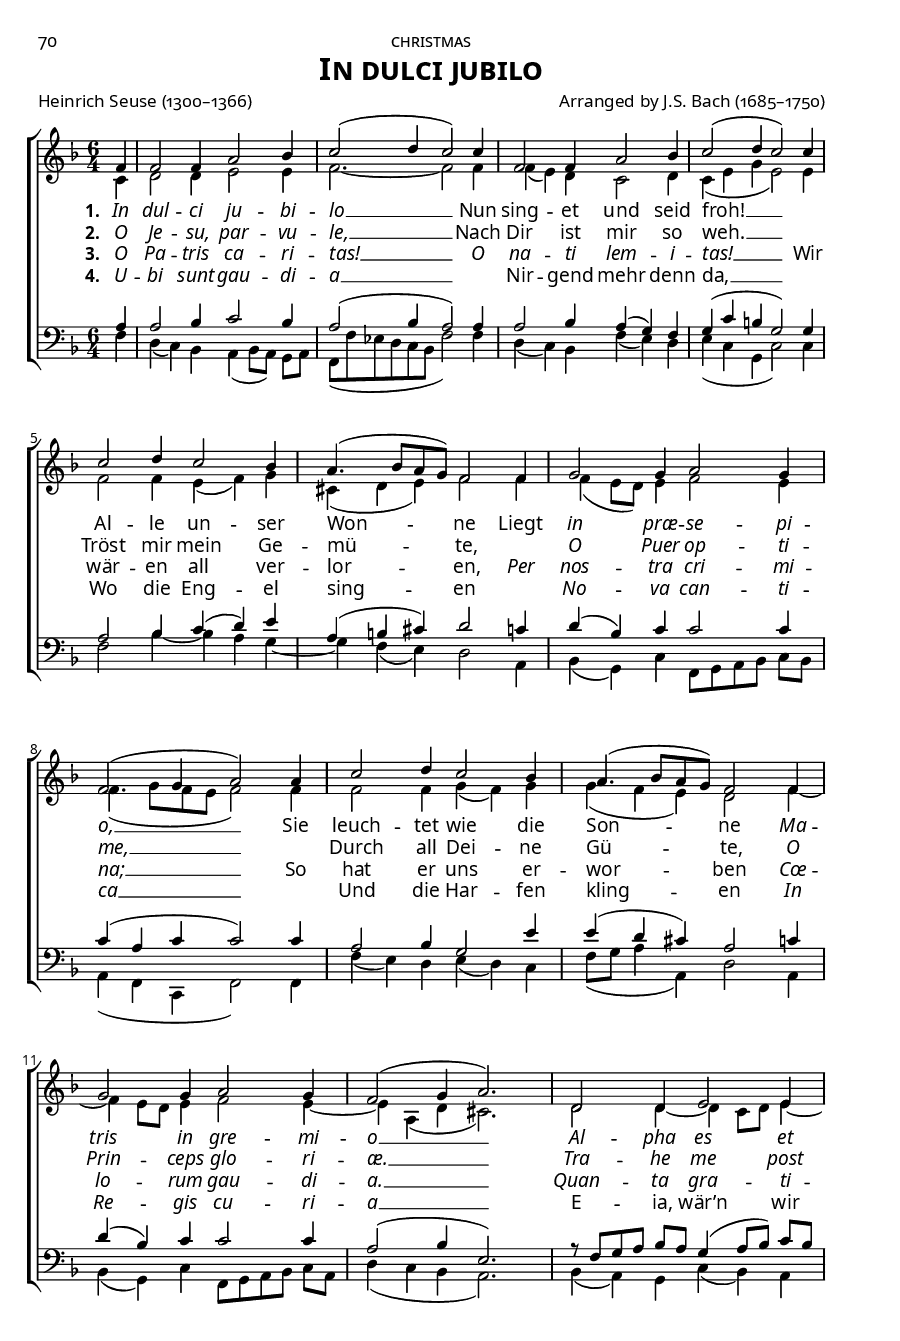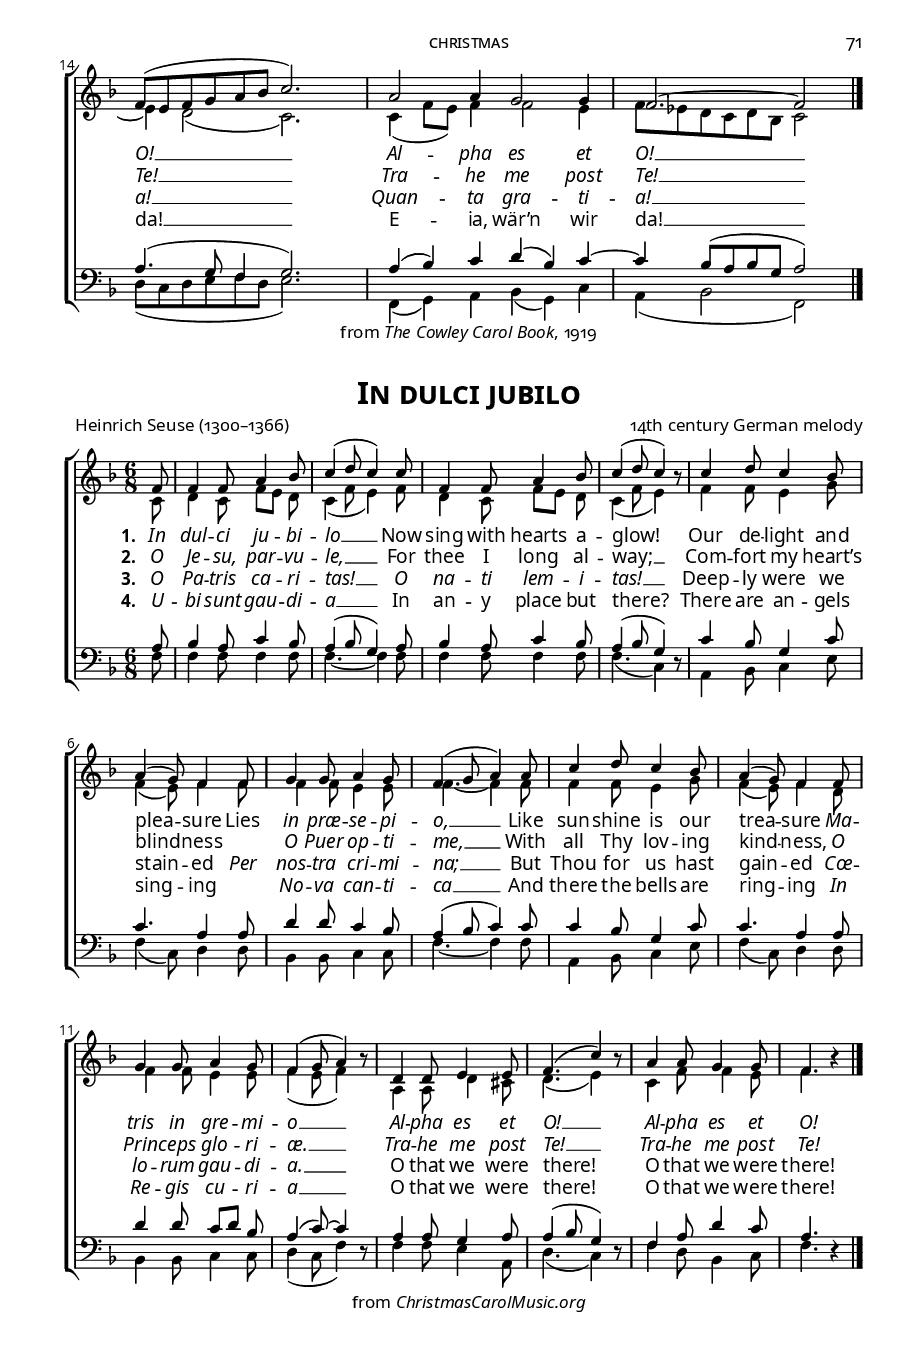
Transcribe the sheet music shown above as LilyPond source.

\version "2.14.2"
\include "util.ly"
\paper {
  print-all-headers = ##t
  paper-height = 9\in
  paper-width = 6\in
  indent = 0\in
  %system-system-spacing = #'((basic-distance . 10) (padding . 0))
  system-system-spacing =
    #'((basic-distance . 0)
       (minimum-distance . 0)
       (padding . -5)
       (stretchability . 100))
  score-markup-spacing = 
    #'((basic-distance . 0)
       (minimum-distance . 0)
       (padding . 0)
       (stretchability . 0))
  markup-markup-spacing =
    #'((basic-distance . 0)
       (minimum-distance . 0)
       (padding . 1)
       (stretchability . 40))
  
  ragged-last-bottom = ##f
  ragged-bottom = ##f
  two-sided = ##t
  inner-margin = 0.5\in
  outer-margin = 0.25\in
  top-margin = 0.25\in
  bottom-margin = 0.25\in
  first-page-number = #070
  print-first-page-number = ##t
  headerLine = \markup{\override #'(font-name . "Garamond Premier Pro") \smallCapsOldStyle"christmas"}
  oddHeaderMarkup = \markup\fill-line{
     \override #'(font-name . "Garamond Premier Pro")\abs-fontsize #8.5
     \combine 
        \fill-line{"" \on-the-fly #print-page-number-check-first
        \oldStylePageNum""
        }
        \fill-line{\headerLine}
  }
  evenHeaderMarkup = \markup {
     \override #'(font-name . "Garamond Premier Pro")\abs-fontsize #8.5
     \combine
        \on-the-fly #print-page-number-check-first
        \oldStylePageNum""
        \fill-line{\headerLine}
  }
}
#(set-global-staff-size 15) \paper{ #(define fonts (make-pango-font-tree "GoudyOlSt BT" "Garamond Premier Pro" "Garamond Premier Pro" (/ 15 20))) }
global = {
  \key f \major
  \time 6/4
}

sopMusic = \relative c' {
  \partial 4 f4 |
  f2 f4 a2 bes4 |
  c2( d4 c2) c4 |
  f,2 f4 a2 bes4 |
  c2( d4 c2) c4 | \break

  c2 d4 c2 bes4 |
  a4.( bes8[ a g]) f2 f4 |
  g2 g4 a2 g4 |
  f2( g4 a2) a4 |
  c2 d4 c2 bes4 |
  a4.( bes8[ a g]) f2 f4 | \break

  g2 g4 a2 g4 |
  f2( g4 a2.) |
  d,2 d4 e2 e4 |
  f8([ e f g a bes] c2.) |
  a2 a4 g2 g4 |
  \partial 4*5 f2.~ f2 \bar "|."
}
sopWords = \lyricmode {
  
}

altoMusic = \relative c' {
  \partial 4 c4 |
  d2 d4 e2 e4 |
  f2.~ f2 f4 |
  f( e) d4 c2 d4 |
  c( e g e2) e4 |
  
  f2 f4 e( f) g |
  cis,( d e) f2 f4 |
  f4( e8[ d]) e4 f2 e4 |
  f4.( g8[ f e] f2) f4 |
  
  f2 f4 g( f) g |
  g( f e) d2 f4~ |
  f e8[ d] e4 f2 e4~ |
  e a,( d cis2.) |
  
  d2 d4~ d c8[ d] e4~ |
  e d2( c2.) |
  c4( f8[ e]) f4 f2 e4 |
  f8([ ees d c d bes] c2 \bar "|."

}
altoWords = \lyricmode {
  \dropLyricsV
  \set stanza = #"1. "
  \markup\italic In \markup\italic dul -- \markup\italic ci \markup\italic ju -- \markup\italic bi -- \markup\italic lo __
  Nun sing -- et und seid froh! __ ""
  Al -- le un -- ser Won -- ne
  Liegt \markup\italic in \markup\italic præ -- \markup\italic se -- \markup\italic pi -- \markup\italic o, __
  Sie leuch -- tet wie \set associatedVoice = "altos" 
  die Son --
  \unset associatedVoice
  ne
  \markup\italic Ma -- \markup\italic tris \markup\italic in \markup\italic gre -- \markup\italic mi -- \markup\italic o __
  \markup\italic Al -- \markup\italic pha \markup\italic es \markup\italic et \markup\italic O! __
  \markup\italic Al -- \markup\italic pha \markup\italic es 
  \set associatedVoice = "altos"
  \markup\italic et \markup\italic O! __

}
altoWordsII = \lyricmode {
  \dropLyricsV
  \set stanza = #"2. "
  \markup\italic O \markup\italic Je -- \markup\italic su, \markup\italic par -- \markup\italic vu -- \markup\italic le, __
  Nach Dir ist mir so weh. __ ""
  Tröst mir mein Ge -- mü -- te, ""
  \markup\italic O \markup\italic Puer \markup\italic op -- \markup\italic ti -- \markup\italic me, __ ""
  Durch all Dei -- \set associatedVoice = "altos" 
  ne Gü --
  \unset associatedVoice
  te,
  \markup\italic O \markup\italic Prin -- \markup\italic ceps \markup\italic glo -- \markup\italic ri -- \markup\italic æ. __
  \markup\italic Tra -- \markup\italic he \markup\italic me \markup\italic post \markup\italic Te! __
  \markup\italic Tra -- \markup\italic he \markup\italic me 
  \set associatedVoice = "altos"
  \markup\italic post \markup\italic Te! __
}
altoWordsIII = \lyricmode {
  \dropLyricsV
  \set stanza = #"3. "
  \markup\italic O \markup\italic Pa -- \markup\italic tris \markup\italic ca -- \markup\italic ri -- \markup\italic tas! __
  \markup\italic O \markup\italic na -- \markup\italic ti \markup\italic lem -- \markup\italic i -- \markup\italic tas! __
  Wir wär -- en all ver -- lor -- en,
  \markup\italic Per \markup\italic nos -- \markup\italic tra \markup\italic cri -- \markup\italic mi -- \markup\italic na; __
  So hat er uns \set associatedVoice = "altos" 
  er -- wor --
  \unset associatedVoice
  ben
  \markup\italic Cœ -- \markup\italic lo -- \markup\italic rum \markup\italic gau -- \markup\italic di -- \markup\italic a. __
  \markup\italic Quan -- \markup\italic ta \markup\italic gra -- \markup\italic ti -- \markup\italic a! __
  \markup\italic Quan -- \markup\italic ta \markup\italic gra -- 
  \set associatedVoice = "altos"
  \markup\italic ti -- \markup\italic a! __
}
altoWordsIV = \lyricmode {
  \dropLyricsV
  \set stanza = #"4. "
  \markup\italic U -- \markup\italic bi \markup\italic sunt \markup\italic gau -- \markup\italic di -- \markup\italic a __ ""
  Nir -- gend mehr denn da, __ ""
  Wo die Eng -- el sing -- en ""
  \markup\italic No -- \markup\italic va \markup\italic can -- \markup\italic ti -- \markup\italic ca __ ""
  Und die Har -- \set associatedVoice = "altos" 
  fen kling --
  \unset associatedVoice
  en
  \markup\italic In \markup\italic Re -- \markup\italic gis \markup\italic cu -- \markup\italic ri -- \markup\italic a __
  E -- ia, wär’n wir da! __
  E -- ia, wär’n
  \set associatedVoice = "altos"
  wir da! __
}

tenorMusic = \relative c' {
  \partial 4 a4 |
  a2 bes4 c2 bes4 |
  a2( bes4 a2) a4 |
  a2 bes4 a( g) f |
  g( c b g2) g4 |
  
  a2 bes4 c( d) e |
  a,( b cis) d2 c4 |
  d( bes) c c2 c4 |
  c( a c c2) c4 |
  
  a2 bes4 g2 e'4 |
  e( d cis) a2 c4 |
  d( bes) c c2 c4 |
  a2( bes4 e,2.) |
  
  r8 f[ g a] bes[ a] g4( a8[ bes]) c[ bes] |
  a4.( g8 f4 g2.) |
  a4( bes) c d( bes) c~ |
  c bes8([ a bes g] a2) \bar "|."
}
tenorWords = \lyricmode {

}

bassMusic = \relative c {
  \partial 4 f4 |
  d( c) bes a( bes8[ a]) g[ a] |
  f([ f' ees d c bes] f'2) f4 |
  d( c) bes f'( e) d |
  e( c g c2) c4 |
  
  f2 bes4~ bes a g~ |
  g f( e) d2 a4 |
  bes( g) c f,8[ g a bes] c[ bes] |
  a4( f c f2) f4 |
  
  f'4( e) d e( d) c |
  f8([ g] a4 a,) |
  d2 a4 |
  bes( g) c f,8[ g a bes] c[ a] |
  d4( c bes a2.) |
  
  bes4( a) g c( bes) a |
  d8([ c d e f d] e2.) |
  f,4( g) a bes( g) c |
  a( bes2 f2) \bar "|."
}
bassWords = \lyricmode {

}

\score {
  <<
   \new ChoirStaff <<
%    \new Lyrics = sopranos \with { \override VerticalAxisGroup #'nonstaff-relatedstaff-spacing = #'((basic-distance . 1)) }
    \new Staff = women <<
      \new Voice = "sopranos" { \voiceOne << \global \sopMusic >> }
      \new Voice = "altos" { \voiceTwo << \global \altoMusic >> }
    >>
    \new Lyrics \with { alignAboveContext = #"women" \override VerticalAxisGroup #'nonstaff-relatedstaff-spacing = #'((basic-distance . 1))} \lyricsto "sopranos" \sopWords
    \new Lyrics = "altosIV"  \with { alignBelowContext = #"women" } \lyricsto "sopranos" \altoWordsIV
    \new Lyrics = "altosIII"  \with { alignBelowContext = #"women" } \lyricsto "sopranos" \altoWordsIII
    \new Lyrics = "altosII"  \with { alignBelowContext = #"women" } \lyricsto "sopranos" \altoWordsII
    \new Lyrics = "altos"  \with { alignBelowContext = #"women" \override VerticalAxisGroup #'nonstaff-relatedstaff-spacing = #'((basic-distance . 1)) } \lyricsto "sopranos" \altoWords
   \new Staff = men <<
      \clef bass
      \new Voice = "tenors" { \voiceOne << \global \tenorMusic >> }
      \new Voice = "basses" { \voiceTwo << \global \bassMusic >> }
    >>
    \new Lyrics \with { alignAboveContext = #"men" \override VerticalAxisGroup #'nonstaff-relatedstaff-spacing = #'((basic-distance . 1)) } \lyricsto "tenors" \tenorWords
    \new Lyrics \with { alignBelowContext = #"men" \override VerticalAxisGroup #'nonstaff-relatedstaff-spacing = #'((basic-distance . 1)) } \lyricsto "basses" \bassWords
  >>
%    \new PianoStaff << \new Staff { \new Voice { \pianoRH } } \new Staff { \clef "bass" \pianoLH } >>
  >>
  \layout {
    \context {
      \Score
      \override SpacingSpanner #'base-shortest-duration = #(ly:make-moment 1 2)
      \override SpacingSpanner #'common-shortest-duration = #(ly:make-moment 1 2)
    }
    \context {
      % Remove all empty staves
      % \Staff \RemoveEmptyStaves \override VerticalAxisGroup #'remove-first = ##t
    }
    \context {
      \Lyrics
      \override LyricText #'X-offset = #center-on-word
    }
  }
  \header {
    title = \markup{\override #'(font-name . "Garamond Premier Pro Semibold"){ \abs-fontsize #15 \smallCapsOldStyle"In dulci jubilo"}}
    poet = \markup\oldStyleNum"Heinrich Seuse (1300–1366)"
    composer = \markup\oldStyleNum"Arranged by J.S. Bach (1685–1750)"
    
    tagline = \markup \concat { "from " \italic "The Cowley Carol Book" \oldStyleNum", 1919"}
  }
}
\markup\fill-line{\concat { "from " \italic "The Cowley Carol Book" \oldStyleNum", 1919"}}


















\header {
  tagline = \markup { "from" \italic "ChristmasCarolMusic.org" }
}
global = {
  \key f \major
  \time 6/8
}

sopMusic = \relative c' {
  \partial 8 f8 |
  f4 f8 a4 bes8 |
  c4( d8 c4) c8 |
  f,4 f8 a4 bes8 |
  c4( d8 c4) b8\rest |
  c4 d8 c4 bes8 |
  
  a4( g8) f4 f8 |
  g4 g8 a4 g8 |
  f4( g8 a4) a8 |
  c4 d8 c4 bes8 |
  a4( g8) f4 f8 |
  
  g4 g8 a4 g8 |
  f4( g8 a4) b8\rest |
  d,4 d8 e4 e8 |
  f4.( c'4) b8\rest |
  a4 a8 g4 g8 |
  \partial 8*5 f4. b4\rest \bar "|."
}
sopWords = \lyricmode {
  
}

altoMusic = \relative c' {
  c8 |
  d4 c8 f[ e] d |
  c4( f8 e4) f8 |
  d4 c8 f[ e] d |
  c4( f8 e4) s8 |
  f4 f8 e4 g8 |
  
  f4( e8) f4 f8 |
  f4 f8 e4 e8 |
  f4.~ f4 f8 |
  f4 f8 e4 g8 |
  f4( e8) f4 d8 |
  
  f4 f8 e4 e8 |
  f4( e8 f4) s8 |
  a,4 a8 d4 cis8 |
  d4.( e4) s8 |
  c4 f8 f4 e8 |
  f4. s4 \bar "|."

}
altoWords = \lyricmode {
  \dropLyricsV
  \set stanza = #"1. "
  \markup\italic In \markup\italic dul -- \markup\italic ci \markup\italic ju -- \markup\italic bi -- \markup\italic lo __ Now sing with hearts a -- glow!
%8.5x11  __
  Our de -- light and plea -- sure Lies \markup\italic in \markup\italic præ -- \markup\italic se -- \markup\italic pi -- \markup\italic o, __
  Like sun -- shine is our trea -- sure
  \markup\italic Ma -- \markup\italic tris \markup\italic in \markup\italic gre -- \markup\italic mi -- \markup\italic o __
  \markup\italic Al -- \markup\italic pha \markup\italic es \markup\italic et \markup\italic O! __
  \markup\italic Al -- \markup\italic pha \markup\italic es \markup\italic et \markup\italic O!
}
altoWordsII = \lyricmode {
  \dropLyricsV
  \set stanza = #"2. "
  \markup\italic O \markup\italic Je -- \markup\italic su, \markup\italic par -- \markup\italic vu -- \markup\italic le, __
  For thee I long al -- way; __
  Com -- fort my heart’s blind -- ness ""
  \markup\italic O \markup\italic Puer \markup\italic op -- \markup\italic ti -- \markup\italic me, __
  With all Thy lov -- ing kind -- ness,
  \markup\italic O \markup\italic Prin -- \markup\italic ceps \markup\italic glo -- \markup\italic ri -- \markup\italic æ. __
  \markup\italic Tra -- \markup\italic he \markup\italic me \markup\italic post \markup\italic Te! __
  \markup\italic Tra -- \markup\italic he \markup\italic me \markup\italic post \markup\italic Te!
}
altoWordsIII = \lyricmode {
  \dropLyricsV
  \set stanza = #"3. "
  \markup\italic O \markup\italic Pa -- \markup\italic tris \markup\italic ca -- \markup\italic ri -- \markup\italic tas! __
  \markup\italic O \markup\italic na -- \markup\italic ti \markup\italic lem -- \markup\italic i -- \markup\italic tas! __
  Deep -- ly were we stain -- ed
  \markup\italic Per \markup\italic nos -- \markup\italic tra \markup\italic cri -- \markup\italic mi -- \markup\italic na; __
  But Thou for us hast gain -- ed
  \markup\italic Cœ -- \markup\italic lo -- \markup\italic rum \markup\italic gau -- \markup\italic di -- \markup\italic a. __
  O that we were there! O that we were there! 
}
altoWordsIV = \lyricmode {
  \dropLyricsV
  \set stanza = #"4. "
  \markup\italic U -- \markup\italic bi \markup\italic sunt \markup\italic gau -- \markup\italic di -- \markup\italic a __
  In an -- y place  but there?
  There are an -- gels sing -- ing ""
  \markup\italic No -- \markup\italic va \markup\italic can -- \markup\italic ti -- \markup\italic ca __
  And there the bells are ring -- ing
  \markup\italic In \markup\italic Re -- \markup\italic gis \markup\italic cu -- \markup\italic ri -- \markup\italic a __
  O that we were there! O that we were there!
}

tenorMusic = \relative c' {
  a8 |
  bes4 a8 c4 bes8 |
  a4( bes8 g4) a8 |
  bes4 a8 c4 bes8 |
  a4( bes8 g4) s8 |
  c4 bes8 g4 c8 |
  
  c4. a4 a8 |
  d4 d8 c4 bes8 |
  a4( bes8 c4) c8 |
  c4 bes8 g4 c8 |
  c4. a4 a8 |
  
  d4 d8 c[ d] bes |
  a4( c8)~ c4 s8 |
  a4 a8 g4 a8 |
  a4( bes8 g4) s8 |
  f4 a8 d4 c8 |
  a4. s4 \bar "|."
}
tenorWords = \lyricmode {

}

bassMusic = \relative c {
  f8 |
  f4 f8 f4 f8 |
  f4.~ f4 f8 |
  f4 f8 f4 f8 |
  f4.( c4) d8\rest |
  a4 bes8 c4 e8 |
  
  f4( c8) d4 d8 |
  bes4 bes8 c4 c8 |
  f4.~ f4 f8 |
  a,4 bes8 c4 e8 |
  f4( c8) d4 d8 |
  
  bes4 bes8 c4 c8 |
  d4( c8 f4) d8\rest |
  f4 f8 e4 a,8 |
  d4.( c4) d8\rest |
  f4 d8 bes4 c8 |
  f4. d4\rest \bar "|."

}
bassWords = \lyricmode {

}

\score {
  <<
   \new ChoirStaff <<
%    \new Lyrics = sopranos \with { \override VerticalAxisGroup #'nonstaff-relatedstaff-spacing = #'((basic-distance . 1)) }
    \new Staff = women <<
      \new Voice = "sopranos" { \voiceOne << \global \sopMusic >> }
      \new Voice = "altos" { \voiceTwo << \global \altoMusic >> }
    >>
    \new Lyrics \with { alignAboveContext = #"women" \override VerticalAxisGroup #'nonstaff-relatedstaff-spacing = #'((basic-distance . 1))} \lyricsto "sopranos" \sopWords
    \new Lyrics = "altosIV"  \with { alignBelowContext = #"women" } \lyricsto "sopranos" \altoWordsIV
    \new Lyrics = "altosIII"  \with { alignBelowContext = #"women" } \lyricsto "sopranos" \altoWordsIII
    \new Lyrics = "altosII"  \with { alignBelowContext = #"women" } \lyricsto "sopranos" \altoWordsII
    \new Lyrics = "altos"  \with { alignBelowContext = #"women" \override VerticalAxisGroup #'nonstaff-relatedstaff-spacing = #'((basic-distance . 1)) } \lyricsto "sopranos" \altoWords
   \new Staff = men <<
      \clef bass
      \new Voice = "tenors" { \voiceOne << \global \tenorMusic >> }
      \new Voice = "basses" { \voiceTwo << \global \bassMusic >> }
    >>
    \new Lyrics \with { alignAboveContext = #"men" \override VerticalAxisGroup #'nonstaff-relatedstaff-spacing = #'((basic-distance . 1)) } \lyricsto "tenors" \tenorWords
    \new Lyrics \with { alignBelowContext = #"men" \override VerticalAxisGroup #'nonstaff-relatedstaff-spacing = #'((basic-distance . 1)) } \lyricsto "basses" \bassWords
  >>
%    \new PianoStaff << \new Staff { \new Voice { \pianoRH } } \new Staff { \clef "bass" \pianoLH } >>
  >>
  \layout {
    \context {
      \Score
      \override SpacingSpanner #'base-shortest-duration = #(ly:make-moment 1 2)
      \override SpacingSpanner #'common-shortest-duration = #(ly:make-moment 1 2)
    }
    \context {
      % Remove all empty staves
      % \Staff \RemoveEmptyStaves \override VerticalAxisGroup #'remove-first = ##t
    }
    \context {
      \Lyrics
      \override LyricText #'X-offset = #center-on-word
    }
  }
  \header {
    title = \markup{\override #'(font-name . "Garamond Premier Pro Semibold"){ \abs-fontsize #15 \smallCapsOldStyle"In dulci jubilo"}}
    poet = \markup\oldStyleNum"Heinrich Seuse (1300–1366)"
    composer = \markup\oldStyleNum"14th century German melody"
    
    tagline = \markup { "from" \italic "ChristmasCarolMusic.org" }
  }
}

